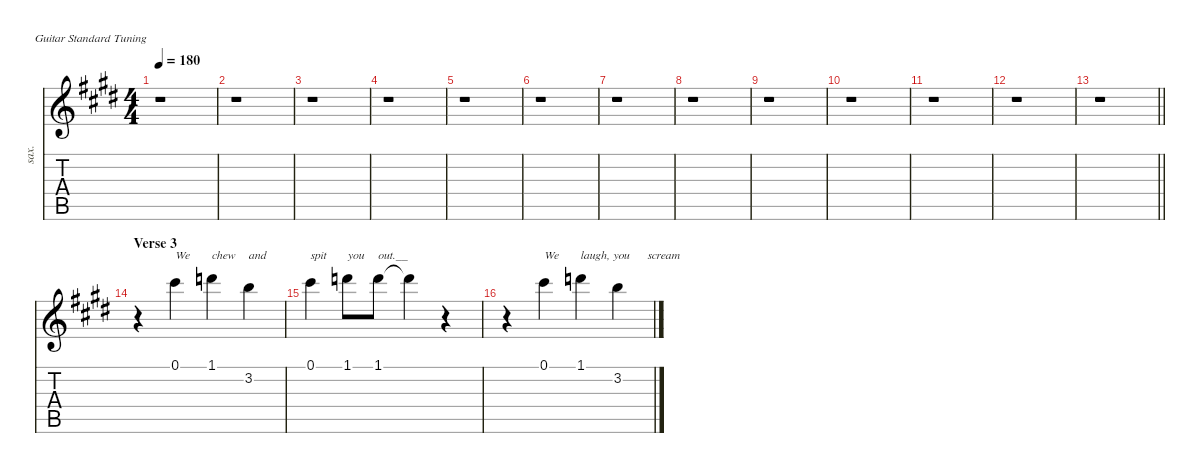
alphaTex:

\defaultSystemsLayout 4
\hideDynamics
\bracketExtendMode nobrackets
\otherSystemsTrackNameOrientation horizontal
\track ("James Hetfield (vocals)" "sax.") {instrument baritonesax}
\staff {score tabs}
\tuning (E4 B3 G3 D3 A2 E2)
\displaytranspose 21
\ts (4 4)
\tempo 180
\clef g2
\ks c#minor
r.1{dy f beam Down} |
r.1{beam Down} |
r.1{beam Down} |
r.1{beam Down} |
r.1{beam Down} |
r.1{beam Down} |
r.1{beam Down} |
r.1{beam Down} |
r.1{beam Down} |
r.1{beam Down} |
r.1{beam Down} |
r.1{beam Down} |
\barLineRight lightlight
r.1{beam Down} |
\section ("" "Verse 3")
r.4{beam Down} 0.1{acc #}.4{txt "We" beam Down} 1.1{acc forcenatural}.4{txt "chew" beam Down} 3.2{acc forcenatural}.4{txt "and" beam Down} |
0.1{acc #}.4{txt "spit" beam Down} 1.1{acc forcenatural}.8{txt "you" beam Down} 1.1{acc forcenatural}.8{txt "out.__" beam Down} 1.1{t acc forcenatural}.4{beam Down} r.4{beam Down} |
r.4{beam Down} 0.1{acc #}.4{txt "We" beam Down} 1.1{acc forcenatural}.4{txt "laugh, you" beam Down} 3.2{acc forcenatural}.4{txt "          scream" beam Down}
